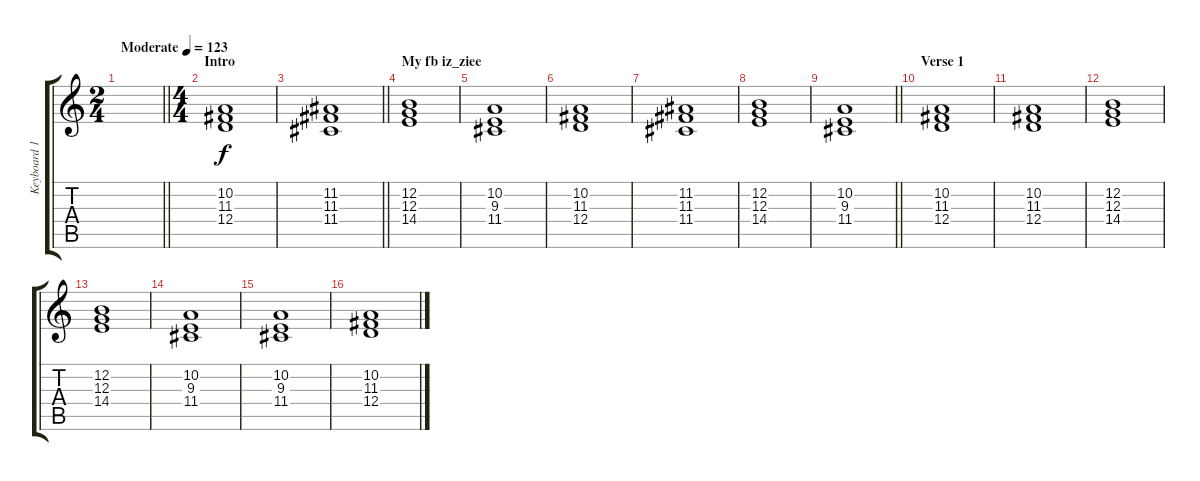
\track ("Keyboard 1" "Keyboard 1") {instrument stringensemble1}
\staff {score tabs}
\tuning (E4 B3 G3 D3 A2 E2) {hide}
\ts (2 4)
\tempo (123 "Moderate")
\clef g2
\barLineRight lightlight
\ks c
|
\ts (4 4)
\section ("" "Intro")
(10.2 11.3 12.4).1 |
\barLineRight lightlight
(11.2 11.3 11.4).1 |
\section ("" "My fb iz_ziee")
(12.2 12.3 14.4).1 |
(10.2 9.3 11.4).1 |
(10.2 11.3 12.4).1 |
(11.2 11.3 11.4).1 |
(12.2 12.3 14.4).1 |
\barLineRight lightlight
(10.2 9.3 11.4).1 |
\section ("" "Verse 1")
(10.2 11.3 12.4).1 |
(10.2 11.3 12.4).1 |
(12.2 12.3 14.4).1 |
(12.2 12.3 14.4).1 |
(10.2 9.3 11.4).1 |
(10.2 9.3 11.4).1 |
(10.2 11.3 12.4).1
